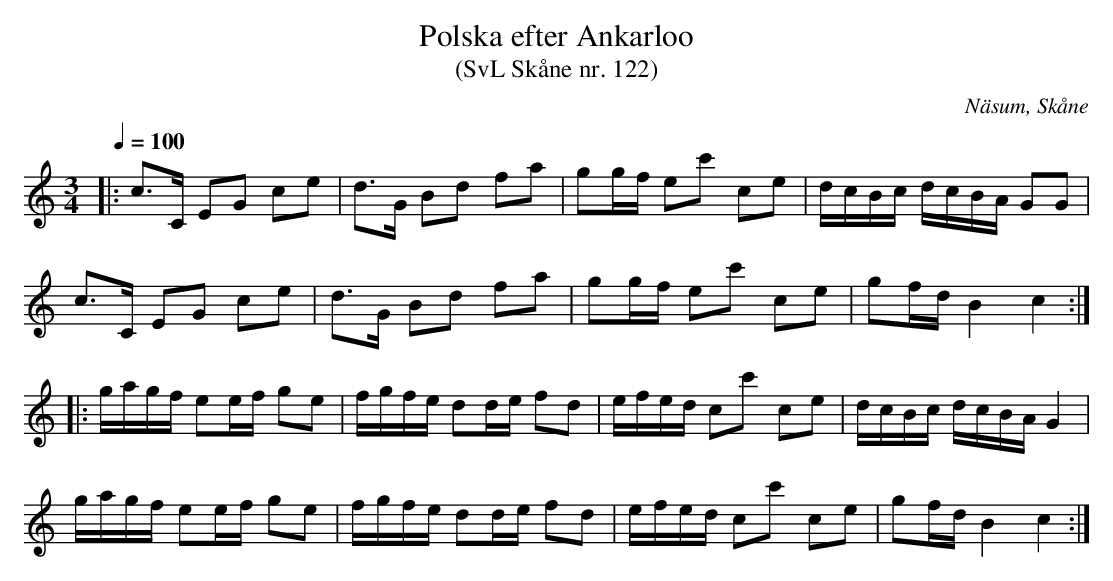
X:1
T:Polska efter Ankarloo
T:(SvL Skåne nr. 122)
O:Näsum, Skåne
M:3/4
L:1/16
Q:1/4=100
K:C
|: c3C E2G2 c2e2 | d3G B2d2 f2a2 | g2gf e2c'2  c2e2 | dcBc dcBA G2G2 |
   c3C E2G2 c2e2 | d3G B2d2 f2a2 | g2gf e2c'2  c2e2 | g2fd B4 c4 :|
|: gagf e2ef g2e2 | fgfe d2de f2d2 | efed c2c'2 c2e2 | dcBc dcBA G4 |
   gagf e2ef g2e2 | fgfe d2de f2d2 | efed c2c'2 c2e2 | g2fd B4 c4 :|
